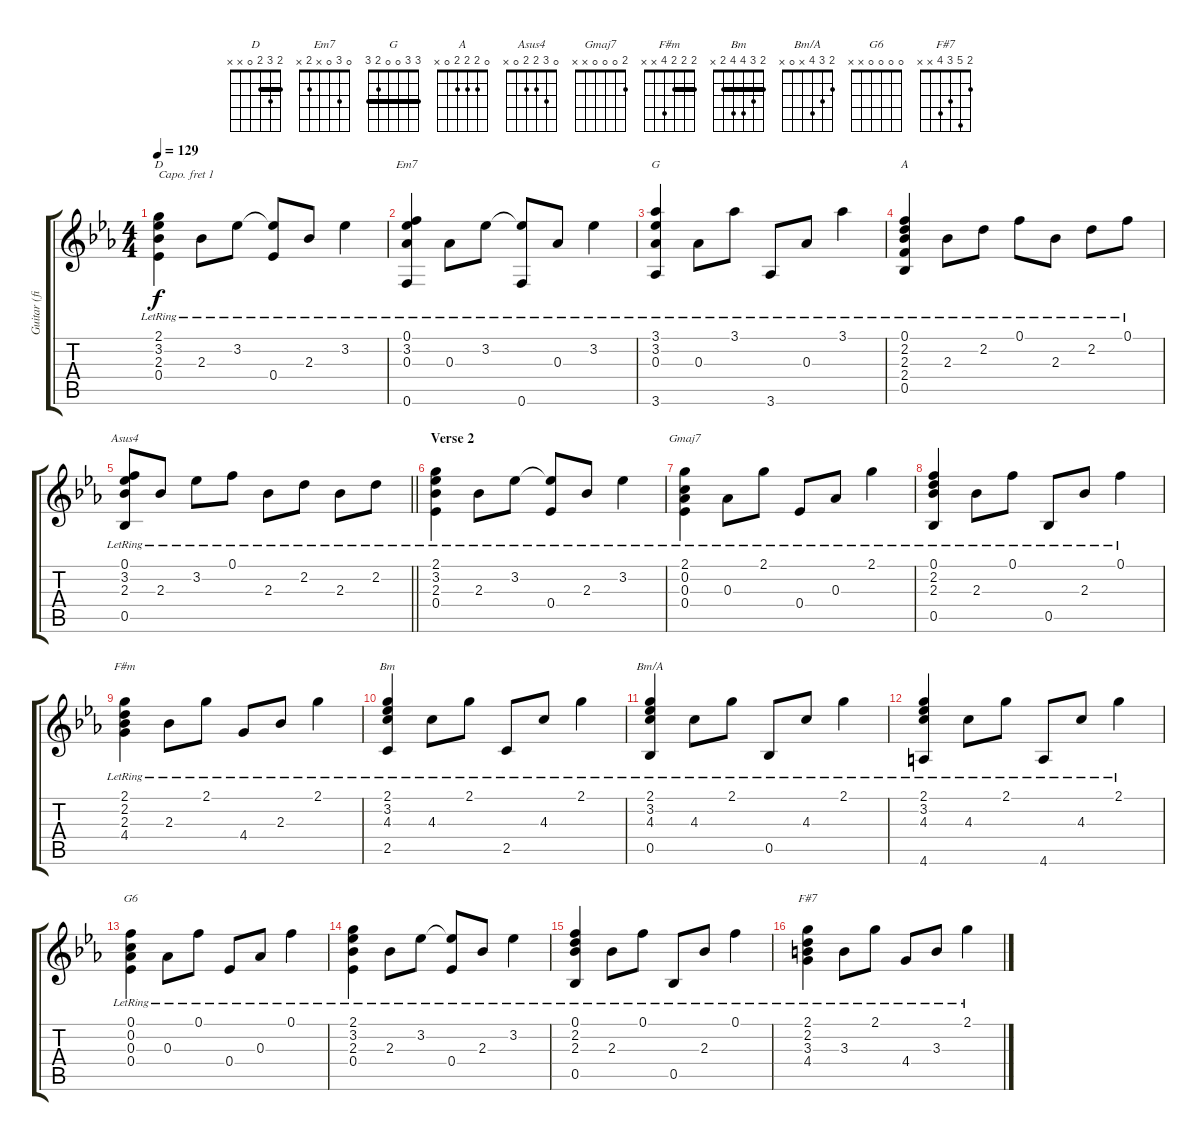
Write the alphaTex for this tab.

\track ("Guitar (fingerstyle) - Capo I" "Guitar (fi") {instrument acousticguitarsteel}
\staff {score tabs}
\capo 1
\tuning (E4 B3 G3 D3 A2 E2) {hide}
\chord ("D" 2 3 2 0 x x) {barre 2}
\chord ("Em7" 0 3 0 x 2 x)
\chord ("G" 3 3 0 0 2 3) {barre 3}
\chord ("A" 0 2 2 2 0 x)
\chord ("Asus4" 0 3 2 2 0 x)
\chord ("Gmaj7" 2 0 0 0 x x)
\chord ("F#m" 2 2 2 4 x x) {barre 2}
\chord ("Bm" 2 3 4 4 2 x) {barre 2}
\chord ("Bm/A" 2 3 4 x 0 x)
\chord ("G6" 0 0 0 0 x x)
\chord ("F#7" 2 5 3 4 x x)
\ts (4 4)
\tempo 129
\clef g2
\ks eb
(2.1{lr} 3.2{lr} 2.3{lr} 0.4{lr}).4{ch "D" dy f} 2.3{lr}.8 3.2{lr}.8 (3.2{t} 0.4{lr}).8 2.3{lr}.8 3.2{lr}.4 |
(0.1{lr} 3.2{lr} 0.3{lr} 0.6{lr}).4{ch "Em7"} 0.3{lr}.8 3.2{lr}.8 (3.2{t} 0.6{lr}).8 0.3{lr}.8 3.2{lr}.4 |
(3.1{lr} 3.2{lr} 0.3{lr} 3.6{lr}).4{ch "G"} 0.3{lr}.8 3.1{lr}.8 3.6{lr}.8 0.3{lr}.8 3.1{lr}.4 |
(0.1{lr} 2.2{lr} 2.3{lr} 2.4{lr} 0.5{lr}).4{ch "A"} 2.3{lr}.8 2.2{lr}.8 0.1{lr}.8 2.3{lr}.8 2.2{lr}.8 0.1{lr}.8 |
\barLineRight lightlight
(0.1{lr} 3.2{lr} 2.3{lr} 0.5{lr}).8{ch "Asus4"} 2.3{lr}.8 3.2{lr}.8 0.1{lr}.8 2.3{lr}.8 2.2{lr}.8 2.3{lr}.8 2.2{lr}.8 |
\section ("" "Verse 2")
(2.1{lr} 3.2{lr} 2.3{lr} 0.4{lr}).4 2.3{lr}.8 3.2{lr}.8 (3.2{t} 0.4{lr}).8 2.3{lr}.8 3.2{lr}.4 |
(2.1{lr} 0.2{lr} 0.3{lr} 0.4{lr}).4{ch "Gmaj7"} 0.3{lr}.8 2.1{lr}.8 0.4{lr}.8 0.3{lr}.8 2.1{lr}.4 |
(0.1{lr} 2.2{lr} 2.3{lr} 0.5{lr}).4 2.3{lr}.8 0.1{lr}.8 0.5{lr}.8 2.3{lr}.8 0.1{lr}.4 |
(2.1{lr} 2.2{lr} 2.3{lr} 4.4{lr}).4{ch "F#m"} 2.3{lr}.8 2.1{lr}.8 4.4{lr}.8 2.3{lr}.8 2.1{lr}.4 |
(2.1{lr} 3.2{lr} 4.3{lr} 2.5{lr}).4{ch "Bm"} 4.3{lr}.8 2.1{lr}.8 2.5{lr}.8 4.3{lr}.8 2.1{lr}.4 |
(2.1{lr} 3.2{lr} 4.3{lr} 0.5{lr}).4{ch "Bm/A"} 4.3{lr}.8 2.1{lr}.8 0.5{lr}.8 4.3{lr}.8 2.1{lr}.4 |
(2.1{lr} 3.2{lr} 4.3{lr} 4.6{lr}).4 4.3{lr}.8 2.1{lr}.8 4.6{lr}.8 4.3{lr}.8 2.1{lr}.4 |
(0.1{lr} 0.2{lr} 0.3{lr} 0.4{lr}).4{ch "G6"} 0.3{lr}.8 0.1{lr}.8 0.4{lr}.8 0.3{lr}.8 0.1{lr}.4 |
(2.1{lr} 3.2{lr} 2.3{lr} 0.4{lr}).4 2.3{lr}.8 3.2{lr}.8 (3.2{t} 0.4{lr}).8 2.3{lr}.8 3.2{lr}.4 |
(0.1{lr} 2.2{lr} 2.3{lr} 0.5{lr}).4 2.3{lr}.8 0.1{lr}.8 0.5{lr}.8 2.3{lr}.8 0.1{lr}.4 |
(2.1{lr} 2.2{lr} 3.3{lr} 4.4{lr}).4{ch "F#7"} 3.3{lr}.8 2.1{lr}.8 4.4{lr}.8 3.3{lr}.8 2.1{lr}.4
